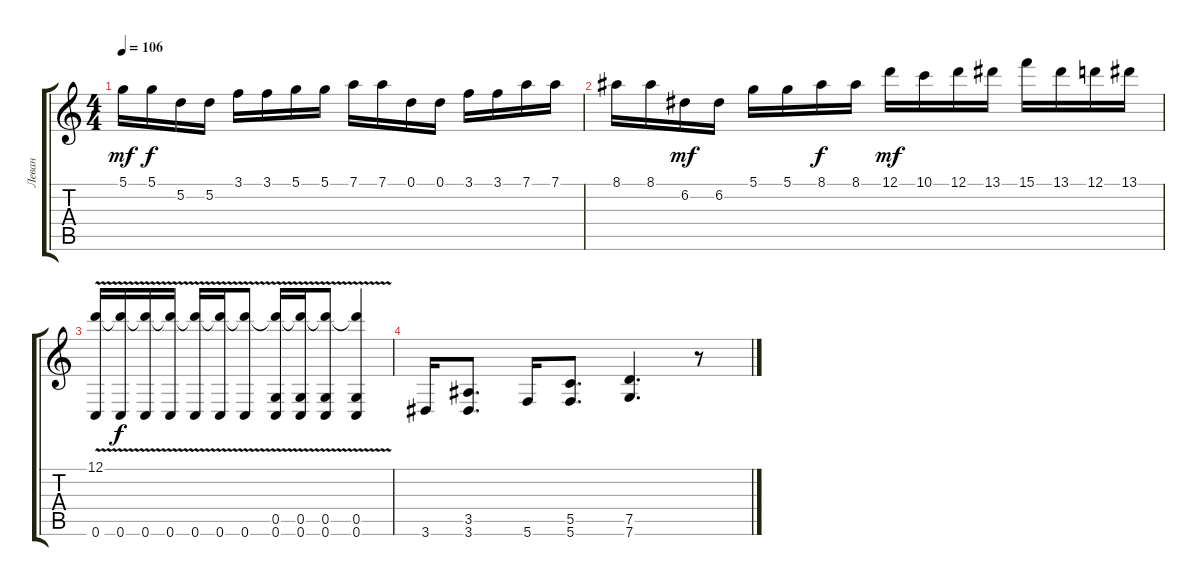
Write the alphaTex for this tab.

\track ("Леван" "Леван") {instrument distortionguitar}
\staff {score tabs}
\tuning (D4 A3 F3 C3 G2 C2) {hide}
\ts (4 4)
\tempo 106
\clef g2
\ks c
5.1.16{dy mf balance 8} 5.1.16{dy f} 5.2.16 5.2.16 3.1.16 3.1.16 5.1.16 5.1.16 7.1.16 7.1.16 0.1.16 0.1.16 3.1.16 3.1.16 7.1.16 7.1.16 |
8.1.16 8.1.16 6.2.16{dy mf} 6.2.16 5.1.16 5.1.16 8.1.16{dy f} 8.1.16 12.1.16{dy mf} 10.1.16 12.1.16 13.1.16 15.1.16 13.1.16 12.1.16 13.1.16 |
(12.1{v} 0.6{v}).16{balance 0} (12.1{v t} 0.6).16{dy f} (12.1{v t} 0.6).16 (12.1{v t} 0.6).16 (12.1{v t} 0.6).16 (12.1{v t} 0.6).16 (12.1{v t} 0.6).8 (12.1{v t} 0.5 0.6).16 (12.1{v t} 0.5 0.6).16 (12.1{v t} 0.5 0.6).8 (12.1{v t} 0.5 0.6).4 |
3.6.16 (3.5 3.6).8{d} 5.6.16 (5.5 5.6).8{d} (7.5 7.6).4{d} r.8
